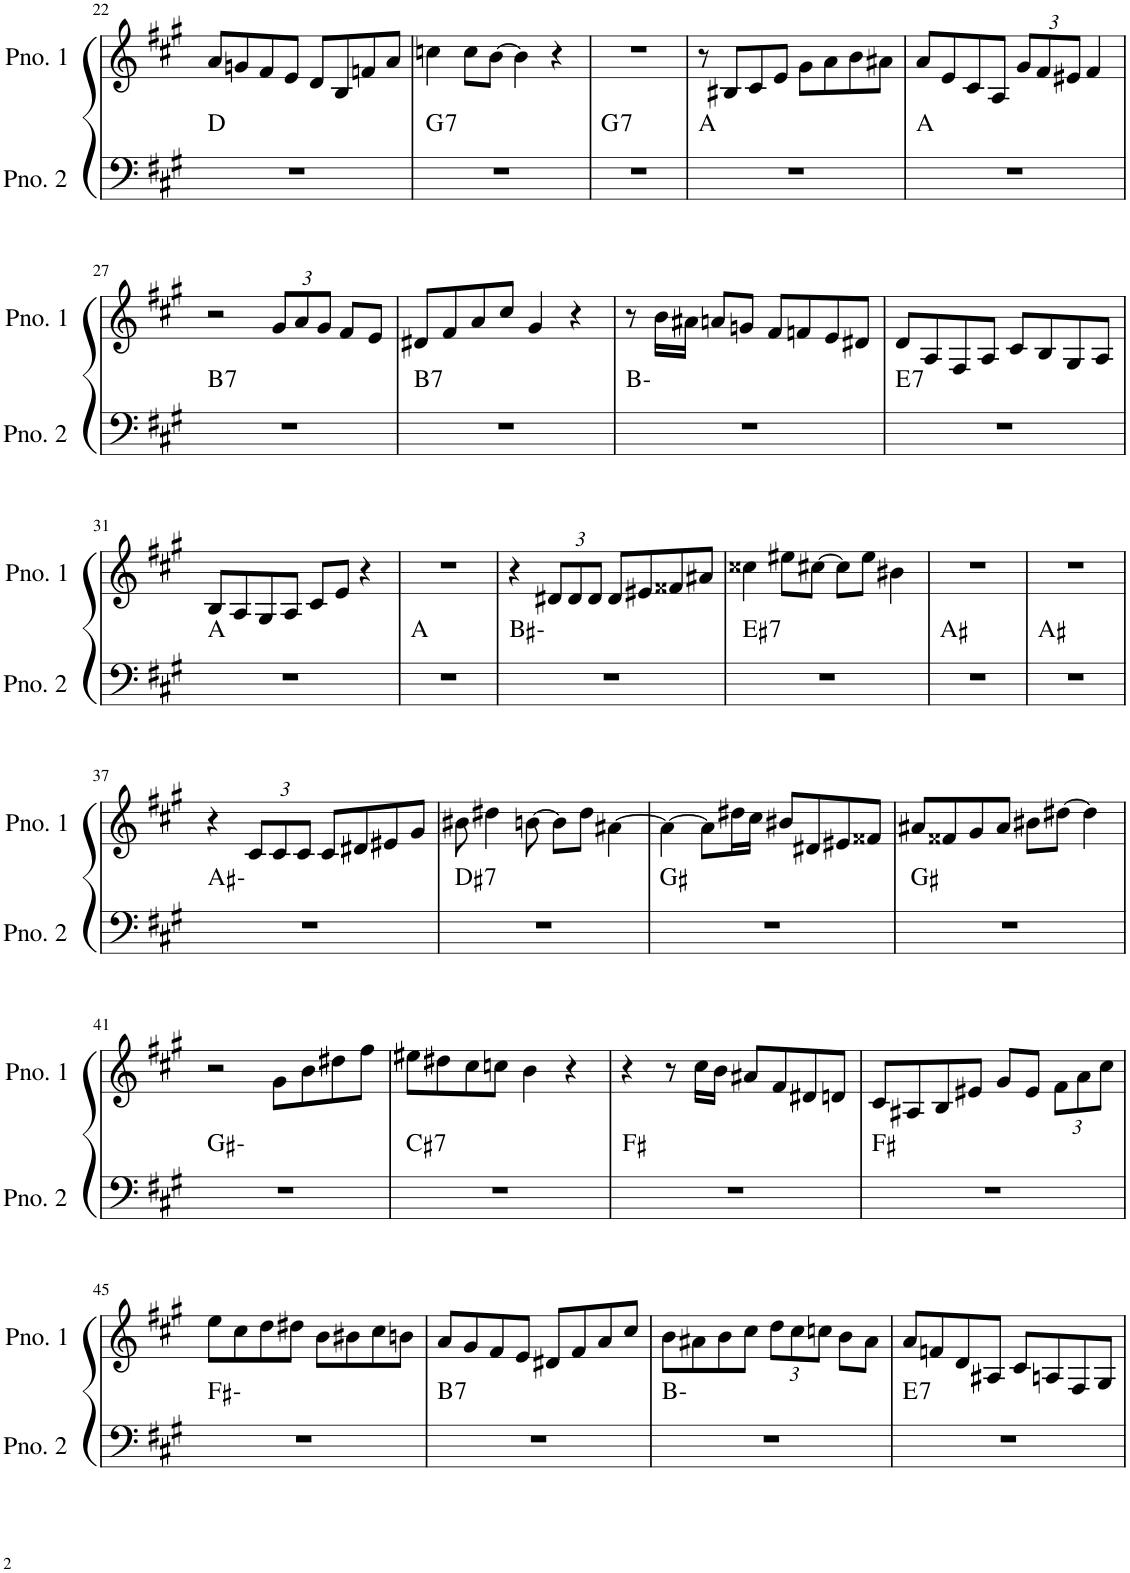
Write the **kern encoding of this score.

**kern	**harte	**kern
*part2	*part2	*part1
*staff2	*	*staff1
*I"ピアノ 2	*	*I"ピアノ 1
!!LO:PB:g=z
*clefF4	*	*clefG2
*k[f#c#g#]	*	*k[f#c#g#]
*M4/4	*	*M4/4
=22	=22	=22
1r	D:maj	8a/L
.	.	8gn/
.	.	8f#/
.	.	8e/J
.	.	8d/L
.	.	8B/
.	.	8fn/
.	.	8a/J
=23	=23	=23
!	!LO:H:kt=7	!
1r	G:7	4ccn\
.	.	8cc\L
.	.	[8b\J
.	.	4b\]
.	.	4r
=24	=24	=24
!	!LO:H:kt=7	!
1r	G:7	1r
=25	=25	=25
1r	A:maj	8r
.	.	8B#X/L
.	.	8c#/
.	.	8e/J
.	.	8g#\L
.	.	8a\
.	.	8b\
.	.	8a#X\J
=26	=26	=26
1r	A:maj	8a/L
.	.	8e/
.	.	8c#/
.	.	8A/J
*	*	*Xbrackettup
.	.	12g#/L
.	.	12f#/
.	.	12e#X/J
.	.	4f#/
!!LO:LB:g=z
=27	=27	=27
!	!LO:H:kt=7	!
1r	B:7	2r
.	.	12g#/L
.	.	12a/
.	.	12g#/J
.	.	8f#/L
.	.	8e/J
=28	=28	=28
!	!LO:H:kt=7	!
1r	B:7	8d#X/L
.	.	8f#/
.	.	8a/
.	.	8cc#/J
.	.	4g#/
.	.	4r
=29	=29	=29
1r	B:min	8r
.	.	16b\LL
.	.	16a#X\JJ
.	.	8an/L
.	.	8gn/J
.	.	8f#/L
.	.	8fn/
.	.	8e/
.	.	8d#X/J
=30	=30	=30
!	!LO:H:kt=7	!
1r	E:7	8d/L
.	.	8A/
.	.	8F#/
.	.	8A/J
.	.	8c#/L
.	.	8B/
.	.	8G#/
.	.	8A/J
!!LO:LB:g=z
=31	=31	=31
1r	A:maj	8B/L
.	.	8A/
.	.	8G#/
.	.	8A/J
.	.	8c#/L
.	.	8e/J
.	.	4r
=32	=32	=32
1r	A:maj	1r
=33	=33	=33
1r	B#:min	4r
.	.	12d#X/L
.	.	12d#/
.	.	12d#/J
.	.	8d#/L
.	.	8e#X/
.	.	8f##X/
.	.	8a#X/J
=34	=34	=34
!	!LO:H:kt=7	!
1r	E#:7	4cc##X\
.	.	8ee#X\L
.	.	[8cc#X\J
.	.	8cc#\L]
.	.	8ee#\J
.	.	4b#X\
=35	=35	=35
1r	A#:maj	1r
=36	=36	=36
1r	A#:maj	1r
!!LO:LB:g=z
=37	=37	=37
1r	A#:min	4r
.	.	12c#/L
.	.	12c#/
.	.	12c#/J
.	.	8c#/L
.	.	8d#X/
.	.	8e#X/
.	.	8g#/J
=38	=38	=38
!	!LO:H:kt=7	!
1r	D#:7	8b#X\
.	.	4dd#X\
.	.	[8bn\
.	.	8b\L]
.	.	8dd#\J
.	.	[4a#X\
=39	=39	=39
1r	G#:maj	4a#\_
.	.	8a#\L]
.	.	16dd#X\L
.	.	16cc#\JJ
.	.	8b#X/L
.	.	8d#X/
.	.	8e#X/
.	.	8f##X/J
=40	=40	=40
1r	G#:maj	8a#X/L
.	.	8f##X/
.	.	8g#/
.	.	8a#/J
.	.	8b#X\L
.	.	[8dd#X\J
.	.	4dd#\]
!!LO:LB:g=z
=41	=41	=41
1r	G#:min	2r
.	.	8g#\L
.	.	8b\
.	.	8dd#X\
.	.	8ff#\J
=42	=42	=42
!	!LO:H:kt=7	!
1r	C#:7	8ee#X\L
.	.	8dd#X\
.	.	8cc#\
.	.	8ccn\J
.	.	4b\
.	.	4r
=43	=43	=43
1r	F#:maj	4r
.	.	8r
.	.	16cc#\LL
.	.	16b\JJ
.	.	8a#X/L
.	.	8f#/
.	.	8d#X/
.	.	8dn/J
=44	=44	=44
1r	F#:maj	8c#/L
.	.	8A#X/
.	.	8B/
.	.	8e#X/J
.	.	8g#/L
.	.	8e#/J
.	.	12f#\L
.	.	12a\
.	.	12cc#\J
!!LO:LB:g=z
=45	=45	=45
1r	F#:min	8ee\L
.	.	8cc#\
.	.	8dd\
.	.	8dd#X\J
.	.	8b\L
.	.	8b#X\
.	.	8cc#\
.	.	8bn\J
=46	=46	=46
!	!LO:H:kt=7	!
1r	B:7	8a/L
.	.	8g#/
.	.	8f#/
.	.	8e/J
.	.	8d#X/L
.	.	8f#/
.	.	8a/
.	.	8cc#/J
=47	=47	=47
1r	B:min	8b\L
.	.	8a#X\
.	.	8b\
.	.	8cc#\J
.	.	12dd\L
.	.	12cc#\
.	.	12ccn\J
.	.	8b\L
.	.	8a#\J
=48	=48	=48
!	!LO:H:kt=7	!
1r	E:7	8a/L
.	.	8fn/
.	.	8d/
.	.	8A#X/J
.	.	8c#/L
.	.	8An/
.	.	8F#/
.	.	8G#/J
=	=	=
*-	*-	*-
